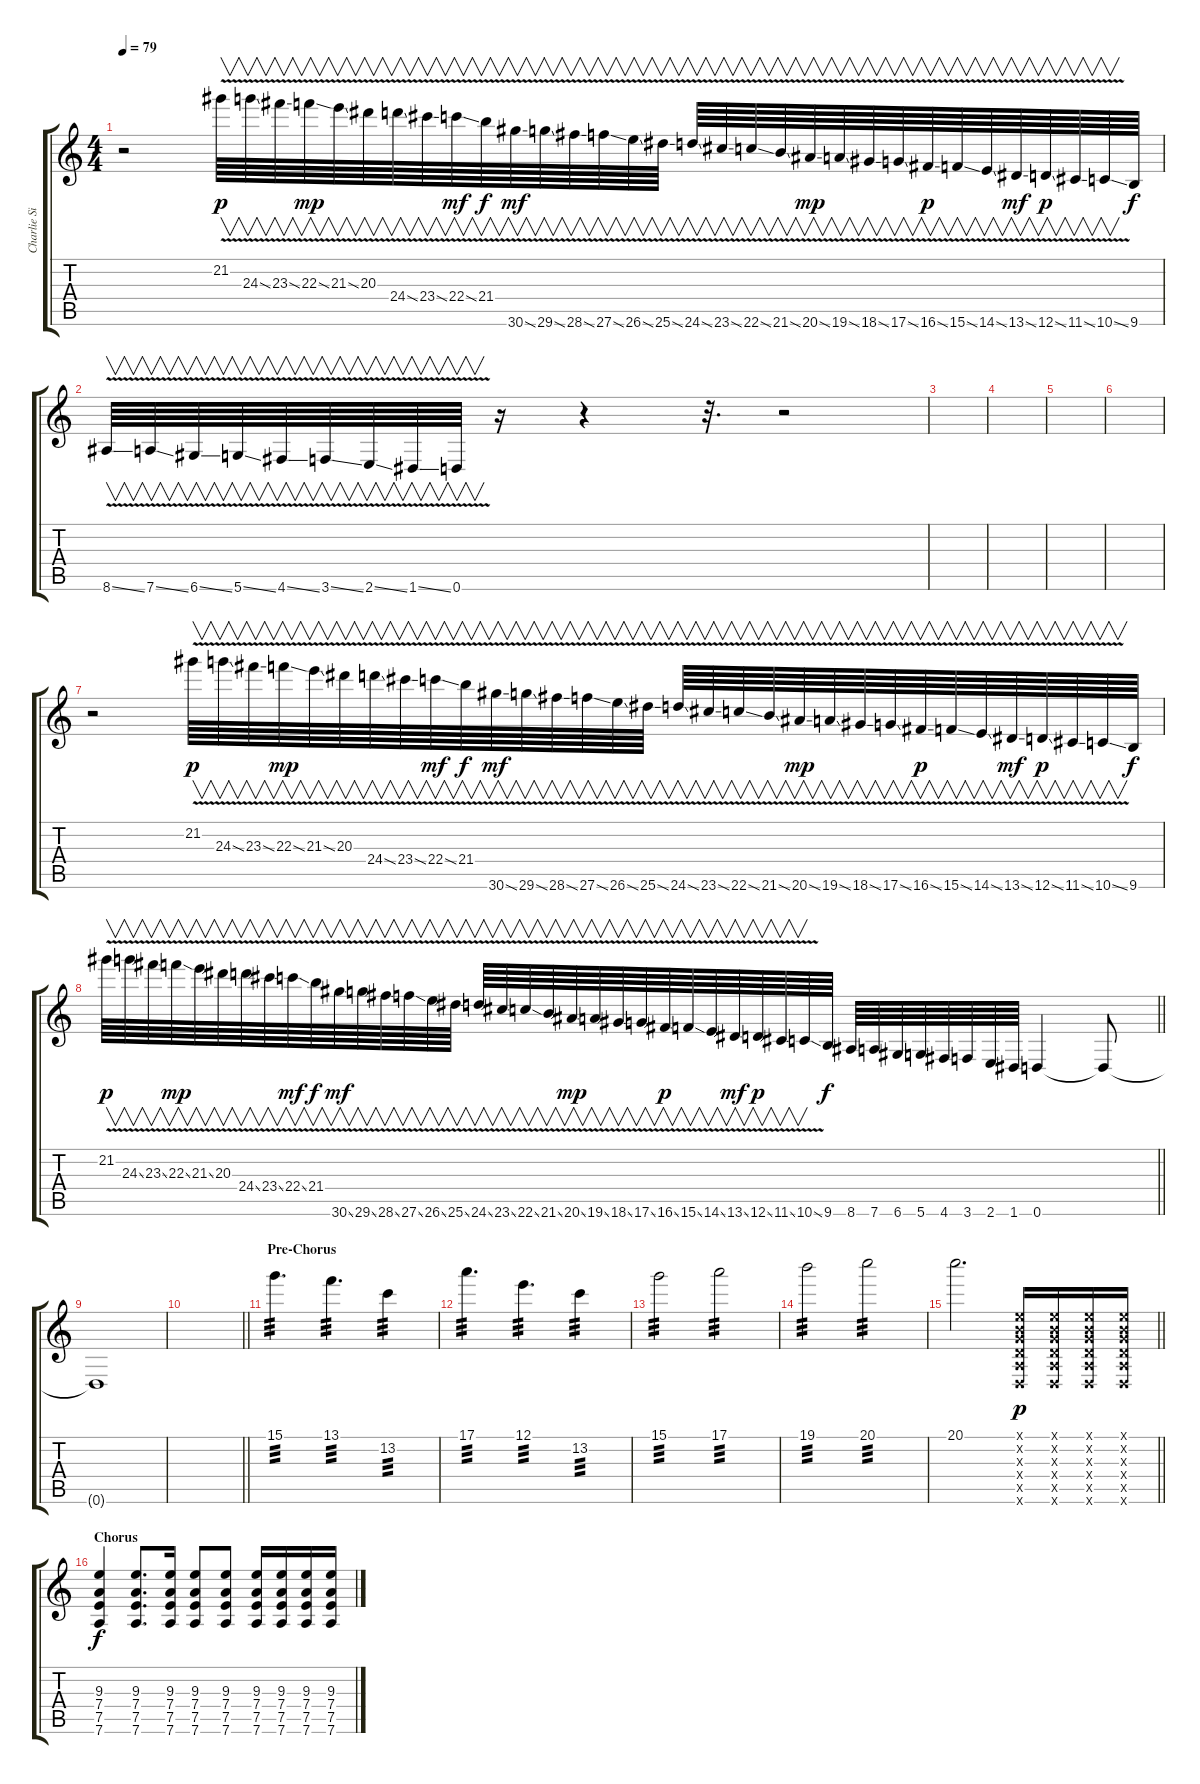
\track ("Charlie Simpson" "Charlie Si") {instrument distortionguitar}
\staff {score tabs}
\tuning (E4 B3 G3 D3 A2 D2) {hide}
\ts (4 4)
\tempo 79
\clef g2
\ks c
r.2{dy ppp} 21.2{v}.64{v dy p volume 15 instrument guitarharmonics} 24.3{v ss}.64{v} 23.3{v ss}.64{v} 22.3{v ss}.64{v dy mp} 21.3{v ss}.64{v} 20.3{v}.64{v} 24.4{v ss}.64{v} 23.4{v ss}.64{v} 22.4{v ss}.64{v dy mf} 21.4{v}.64{v dy f} 30.6{v ss}.64{v dy mf} 29.6{v ss}.64{v} 28.6{v ss}.64{v} 27.6{v ss}.64{v} 26.6{v ss}.64{v} 25.6{v ss}.64{v} 24.6{v ss}.64{v} 23.6{v ss}.64{v} 22.6{v ss}.64{v} 21.6{v ss}.64{v} 20.6{v ss}.64{v dy mp} 19.6{v ss}.64{v} 18.6{v ss}.64{v} 17.6{v ss}.64{v} 16.6{v ss}.64{v dy p} 15.6{v ss}.64{v} 14.6{v ss}.64{v} 13.6{v ss}.64{v dy mf} 12.6{v ss}.64{v dy p} 11.6{v ss}.64{v} 10.6{v ss}.64{v} 9.6.64{dy f} |
8.6{v ss}.64{v} 7.6{v ss}.64{v} 6.6{v ss}.64{v} 5.6{v ss}.64{v} 4.6{v ss}.64{v} 3.6{v ss}.64{v} 2.6{v ss}.64{v} 1.6{v ss}.64{v} 0.6{v}.64{v} r.16 r.4 r.32{d} r.2 |
|
|
|
|
r.2 21.2{v}.64{v dy p volume 15 instrument guitarharmonics} 24.3{v ss}.64{v} 23.3{v ss}.64{v} 22.3{v ss}.64{v dy mp} 21.3{v ss}.64{v} 20.3{v}.64{v} 24.4{v ss}.64{v} 23.4{v ss}.64{v} 22.4{v ss}.64{v dy mf} 21.4{v}.64{v dy f} 30.6{v ss}.64{v dy mf} 29.6{v ss}.64{v} 28.6{v ss}.64{v} 27.6{v ss}.64{v} 26.6{v ss}.64{v} 25.6{v ss}.64{v} 24.6{v ss}.64{v} 23.6{v ss}.64{v} 22.6{v ss}.64{v} 21.6{v ss}.64{v} 20.6{v ss}.64{v dy mp} 19.6{v ss}.64{v} 18.6{v ss}.64{v} 17.6{v ss}.64{v} 16.6{v ss}.64{v dy p} 15.6{v ss}.64{v} 14.6{v ss}.64{v} 13.6{v ss}.64{v dy mf} 12.6{v ss}.64{v dy p} 11.6{v ss}.64{v} 10.6{v ss}.64{v} 9.6.64{dy f} |
\barLineRight lightlight
21.2{v}.64{v dy p volume 12 instrument guitarharmonics} 24.3{v ss}.64{v} 23.3{v ss}.64{v} 22.3{v ss}.64{v dy mp} 21.3{v ss}.64{v} 20.3{v}.64{v} 24.4{v ss}.64{v} 23.4{v ss}.64{v} 22.4{v ss}.64{v dy mf} 21.4{v}.64{v dy f} 30.6{v ss}.64{v dy mf} 29.6{v ss}.64{v} 28.6{v ss}.64{v} 27.6{v ss}.64{v} 26.6{v ss}.64{v} 25.6{v ss}.64{v} 24.6{v ss}.64{v} 23.6{v ss}.64{v} 22.6{v ss}.64{v} 21.6{v ss}.64{v} 20.6{v ss}.64{v dy mp} 19.6{v ss}.64{v} 18.6{v ss}.64{v} 17.6{v ss}.64{v} 16.6{v ss}.64{v dy p} 15.6{v ss}.64{v} 14.6{v ss}.64{v} 13.6{v ss}.64{v dy mf} 12.6{v ss}.64{v dy p} 11.6{v ss}.64{v} 10.6{v ss}.64{v} 9.6.64{dy f} 8.6.64 7.6.64 6.6.64 5.6.64 4.6.64 3.6.64 2.6.64 1.6.64 0.6.4 0.6{t}.8 |
0.6{t}.1 |
\barLineRight lightlight
|
\section ("" "Pre-Chorus")
15.1.4{d tp 3 volume 12 instrument electricguitarclean} 13.1.4{d tp 3} 13.2.4{tp 3} |
17.1.4{d tp 3} 12.1.4{d tp 3} 13.2.4{tp 3} |
15.1.2{tp 3} 17.1.2{tp 3} |
19.1.2{tp 3} 20.1.2{tp 3} |
\barLineRight lightlight
20.1.2{d} (0.1{x} 0.2{x} 0.3{x} 0.4{x} 0.5{x} 0.6{x}).16{dy p volume 16 instrument distortionguitar} (0.1{x} 0.2{x} 0.3{x} 0.4{x} 0.5{x} 0.6{x}).16 (0.1{x} 0.2{x} 0.3{x} 0.4{x} 0.5{x} 0.6{x}).16 (0.1{x} 0.2{x} 0.3{x} 0.4{x} 0.5{x} 0.6{x}).16 |
\section ("" "Chorus")
(9.3 7.4 7.5 7.6).4{dy f volume 16} (9.3 7.4 7.5 7.6).8{d} (9.3 7.4 7.5 7.6).16 (9.3 7.4 7.5 7.6).8 (9.3 7.4 7.5 7.6).8 (9.3 7.4 7.5 7.6).16 (9.3 7.4 7.5 7.6).16 (9.3 7.4 7.5 7.6).16 (9.3 7.4 7.5 7.6).16
